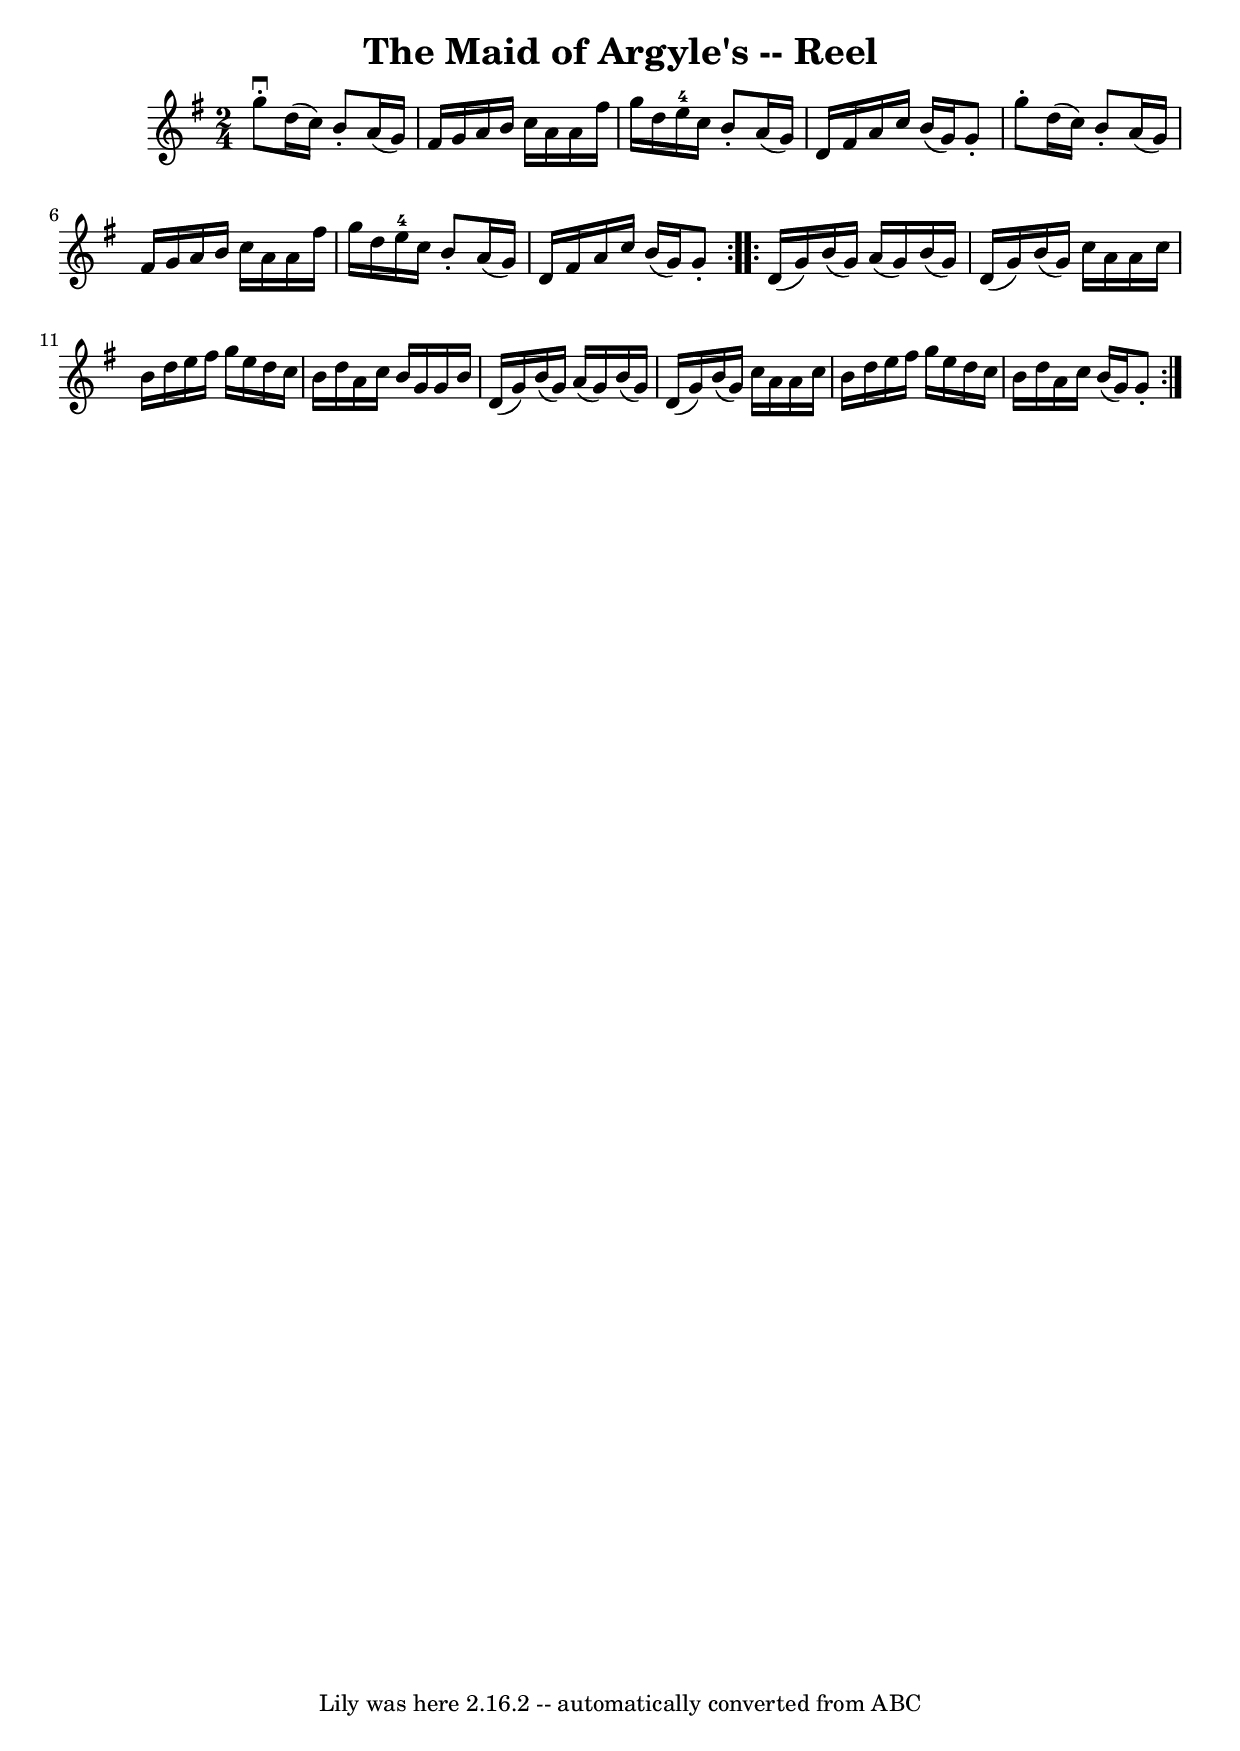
\version "2.7.40"
\include "Mammoth.ily"
\header {
	book = "Ryan's Mammoth Collection"
	crossRefNumber = "1"
	footnotes = "\\\\265"
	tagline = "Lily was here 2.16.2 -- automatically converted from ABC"
	title = "The Maid of Argyle's -- Reel"
}
voicedefault =  {
\set Score.defaultBarType = "empty"

\repeat volta 2 {
\time 2/4 \key g \major g''8^\downbow-. d''16 (c''16) b'8 -.   
a'16 (g'16)   |
 fis'16 g'16 a'16 b'16 c''16 a'16  
 a'16 fis''16    |
 g''16 d''16 e''16-4 c''16 b'8 -.  
 a'16 (g'16)   |
 d'16 fis'16 a'16 c''16 b'16 (
g'16) g'8 -.   |
 g''8 -. d''16 (c''16) b'8 -. a'16 
(g'16)   |
 fis'16 g'16 a'16 b'16 c''16 a'16    
a'16 fis''16    |
 g''16 d''16 e''16-4 c''16 b'8 -.   
a'16 (g'16)   |
 d'16 fis'16 a'16 c''16 b'16 (g'16 
) g'8 -.   }     \repeat volta 2 { d'16 (g'16) b'16 (g'16)  
 a'16 (g'16) b'16 (g'16)   |
 d'16 (g'16) b'16 (
 g'16) c''16 a'16 a'16 c''16    |
 b'16 d''16 e''16 
 fis''16 g''16 e''16 d''16 c''16    |
 b'16 d''16    
a'16 c''16 b'16 g'16 g'16 b'16    |
 d'16 (g'16) 
 b'16 (g'16) a'16 (g'16) b'16 (g'16)   |
 d'16 (
 g'16) b'16 (g'16) c''16 a'16 a'16 c''16    |
   
b'16 d''16 e''16 fis''16 g''16 e''16 d''16 c''16    
|
 b'16 d''16 a'16 c''16 b'16 (g'16) g'8 -.   }   
}

\score{
    <<

	\context Staff="default"
	{
	    \voicedefault 
	}

    >>
	\layout {
	}
	\midi {}
}
